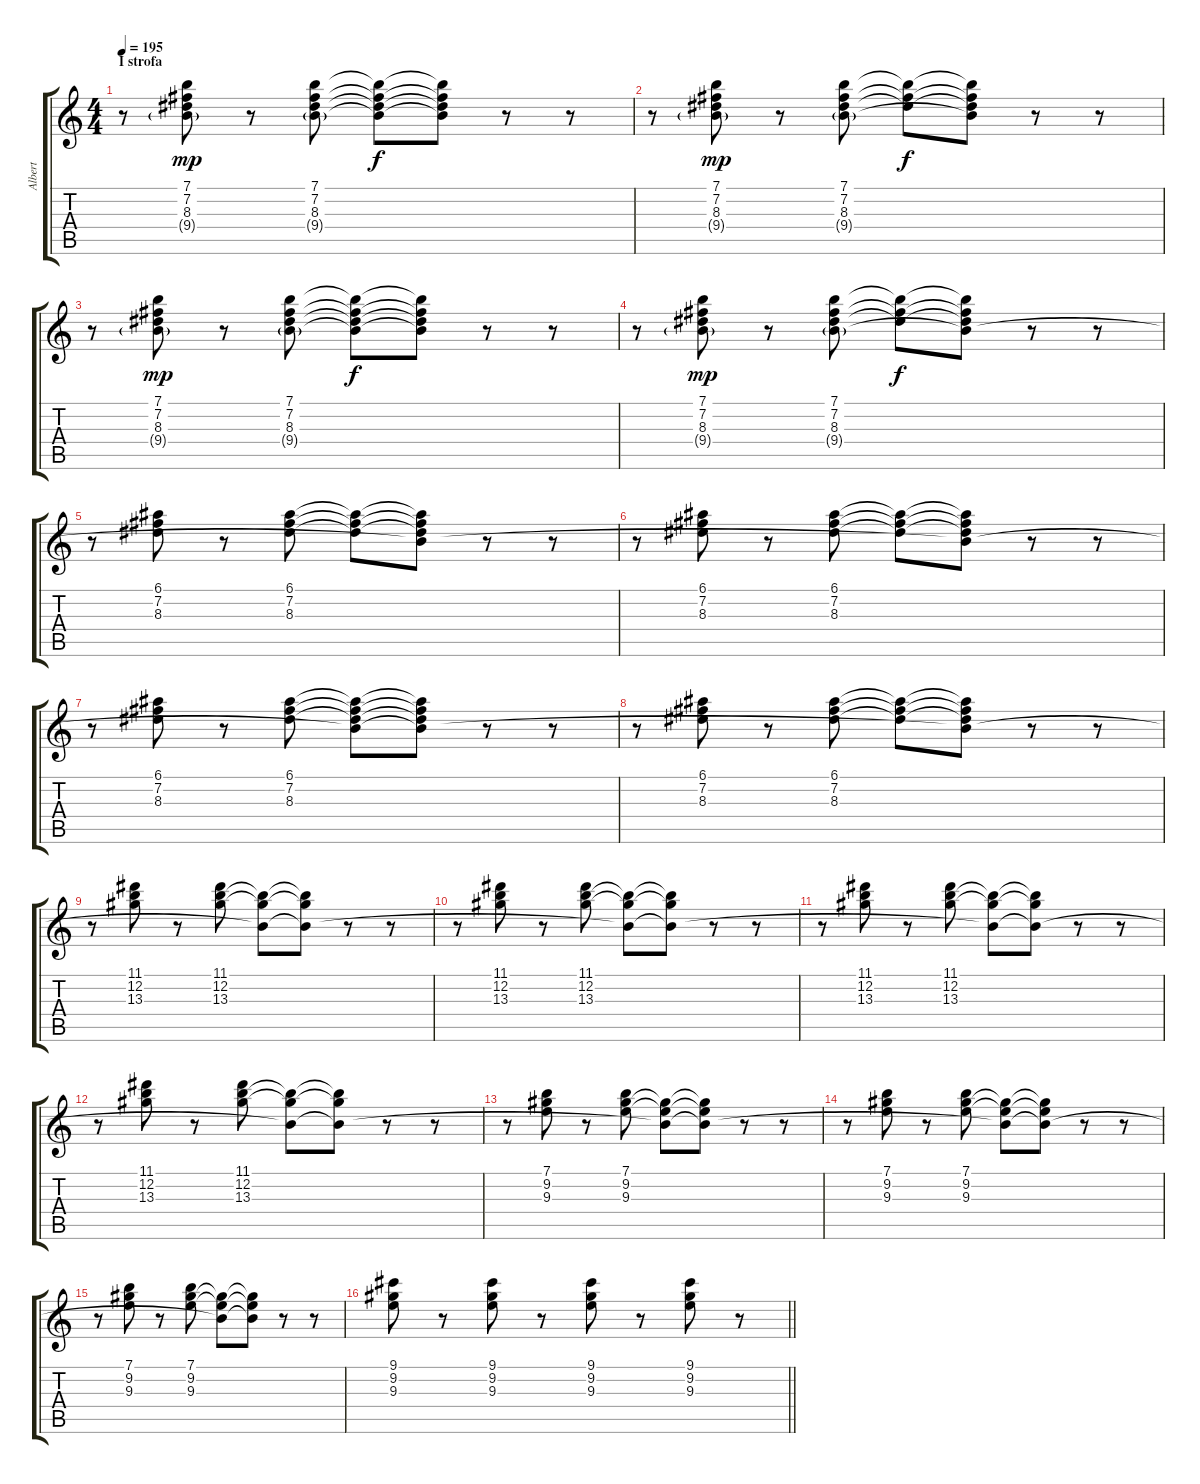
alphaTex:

\track ("Albert " "Albert ") {instrument electricguitarjazz}
\staff {score tabs}
\tuning (E4 B3 G3 D3 A2 E2) {hide}
\ts (4 4)
\section ("" "I strofa")
\tempo 195
\clef g2
\ks c
r.8{dy f volume 13 instrument electricguitarjazz} (7.1 7.2 8.3 9.4{g}).8{dy mp} r.8 (7.1 7.2 8.3 9.4{g}).8 (7.1{t} 7.2{t} 8.3{t} 9.4{t}).8{dy f} (7.1{t} 7.2{t} 8.3{t} 9.4{t}).8 r.8 r.8 |
r.8 (7.1 7.2 8.3 9.4{g}).8{dy mp} r.8 (7.1 7.2 8.3 9.4{g}).8 (7.1{t} 7.2{t} 8.3{t}).8{dy f} (7.1{t} 7.2{t} 8.3{t} 9.4{t}).8 r.8 r.8 |
r.8 (7.1 7.2 8.3 9.4{g}).8{dy mp} r.8 (7.1 7.2 8.3 9.4{g}).8 (7.1{t} 7.2{t} 8.3{t} 9.4{t}).8{dy f} (7.1{t} 7.2{t} 8.3{t} 9.4{t}).8 r.8 r.8 |
r.8 (7.1 7.2 8.3 9.4{g}).8{dy mp} r.8 (7.1 7.2 8.3 9.4{g}).8 (7.1{t} 7.2{t} 8.3{t}).8{dy f} (7.1{t} 7.2{t} 8.3{t} 9.4{t}).8 r.8 r.8 |
r.8 (6.1 7.2 8.3).8 r.8 (6.1 7.2 8.3).8 (6.1{t} 7.2{t} 8.3{t}).8 (6.1{t} 7.2{t} 8.3{t} 9.4{t}).8 r.8 r.8 |
r.8 (6.1 7.2 8.3).8 r.8 (6.1 7.2 8.3).8 (6.1{t} 7.2{t} 8.3{t}).8 (6.1{t} 7.2{t} 8.3{t} 9.4{t}).8 r.8 r.8 |
r.8 (6.1 7.2 8.3).8 r.8 (6.1 7.2 8.3).8 (6.1{t} 7.2{t} 8.3{t} 9.4{t}).8 (6.1{t} 7.2{t} 8.3{t} 9.4{t}).8 r.8 r.8 |
r.8 (6.1 7.2 8.3).8 r.8 (6.1 7.2 8.3).8 (6.1{t} 7.2{t} 8.3{t}).8 (6.1{t} 7.2{t} 8.3{t} 9.4{t}).8 r.8 r.8 |
r.8 (11.1 12.2 13.3).8 r.8 (11.1 12.2 13.3).8 (12.2{t} 13.3{t} 9.4{t}).8 (12.2{t} 13.3{t} 9.4{t}).8 r.8 r.8 |
r.8 (11.1 12.2 13.3).8 r.8 (11.1 12.2 13.3).8 (12.2{t} 13.3{t} 9.4{t}).8 (12.2{t} 13.3{t} 9.4{t}).8 r.8 r.8 |
r.8 (11.1 12.2 13.3).8 r.8 (11.1 12.2 13.3).8 (12.2{t} 13.3{t} 9.4{t}).8 (12.2{t} 13.3{t} 9.4{t}).8 r.8 r.8 |
r.8 (11.1 12.2 13.3).8 r.8 (11.1 12.2 13.3).8 (12.2{t} 13.3{t} 9.4{t}).8 (12.2{t} 13.3{t} 9.4{t}).8 r.8 r.8 |
r.8 (7.1 9.2 9.3).8 r.8 (7.1 9.2 9.3).8 (9.2{t} 9.3{t} 9.4{t}).8 (9.2{t} 9.3{t} 9.4{t}).8 r.8 r.8 |
r.8 (7.1 9.2 9.3).8 r.8 (7.1 9.2 9.3).8 (9.2{t} 9.3{t} 9.4{t}).8 (9.2{t} 9.3{t} 9.4{t}).8 r.8 r.8 |
r.8 (7.1 9.2 9.3).8 r.8 (7.1 9.2 9.3).8 (9.2{t} 9.3{t} 9.4{t}).8 (9.2{t} 9.3{t} 9.4{t}).8 r.8 r.8 |
\barLineRight lightlight
(9.1 9.2 9.3).8 r.8 (9.1 9.2 9.3).8 r.8 (9.1 9.2 9.3).8 r.8 (9.1 9.2 9.3).8 r.8
